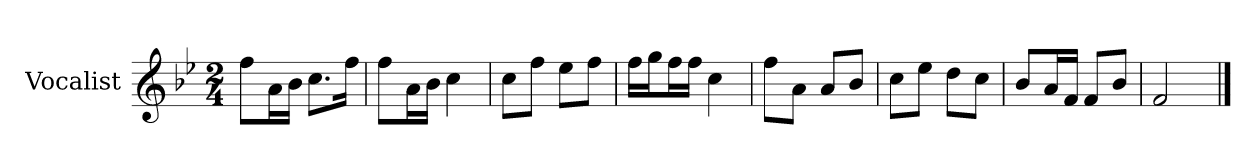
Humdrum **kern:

**kern
*part1
*staff1
*I"Vocalist
*k[b-e-]
*B-:
*M2/4
=
8ffL
16aL
16b-JJ
8.ccL
16ffJk
=1
8ffL
16aL
16b-JJ
4cc
=2
8ccL
8ffJ
8ee-L
8ffJ
=3
16ffLL
16ggJ
16ffL
16ffJJ
4cc
=4
8ffL
8aJ
8aL
8b-J
=5
8ccL
8ee-J
8ddL
8ccJ
=6
8b-L
16aL
16fJJ
8fL
8b-J
=7
2f
==
*-
